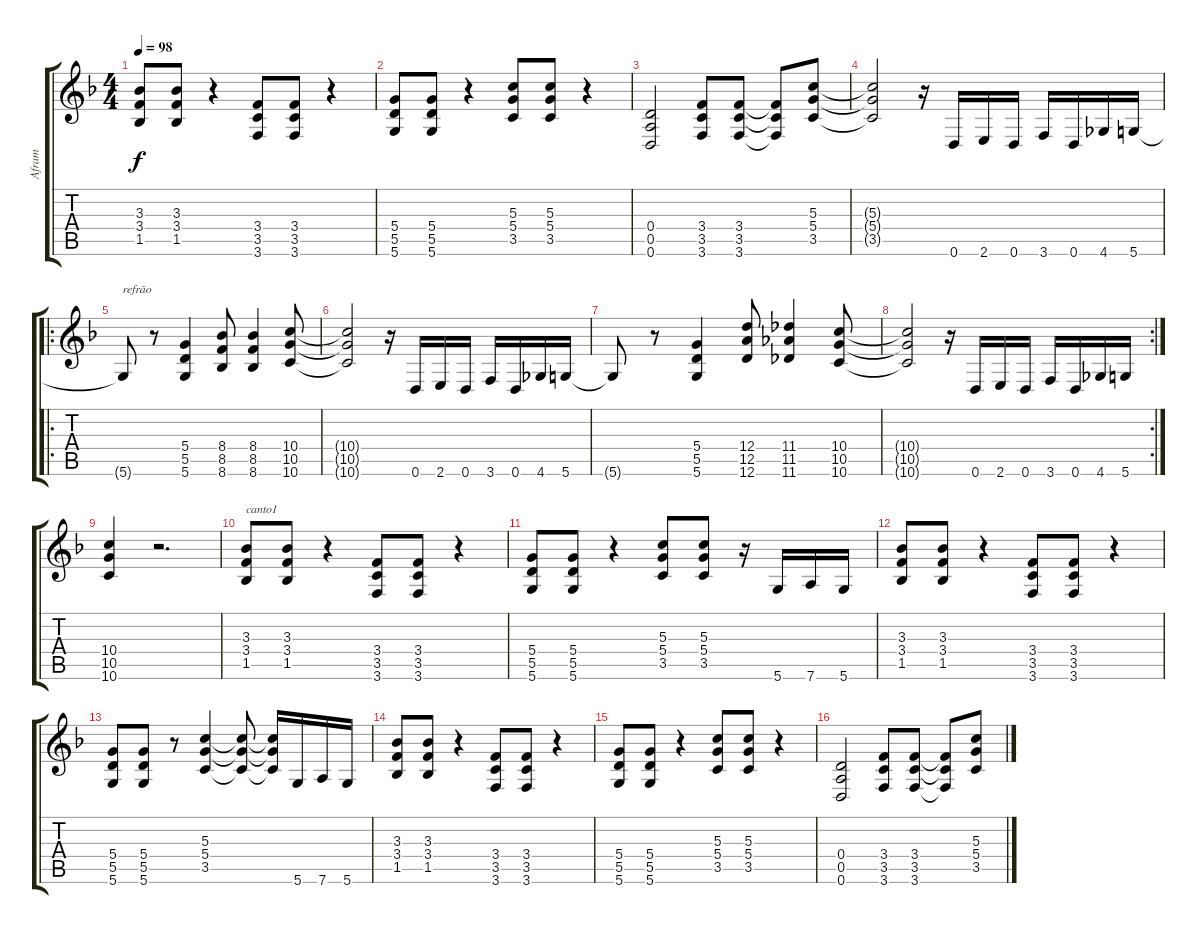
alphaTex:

\track ("Afram" "Afram") {instrument distortionguitar}
\staff {score tabs}
\tuning (E4 B3 G3 D3 A2 D2) {hide}
\ts (4 4)
\tempo 98
\clef g2
\ks dminor
(3.3 3.4 1.5).8{dy f} (3.3 3.4 1.5).8 r.4 (3.4 3.5 3.6).8 (3.4 3.5 3.6).8 r.4 |
(5.4 5.5 5.6).8 (5.4 5.5 5.6).8 r.4 (5.3 5.4 3.5).8 (5.3 5.4 3.5).8 r.4 |
(0.4 0.5 0.6).2 (3.4 3.5 3.6).8 (3.4 3.5 3.6).8 (3.4{t} 3.5{t} 3.6{t}).8 (5.3 5.4 3.5).8 |
(5.3{t} 5.4{t} 3.5{t}).2 r.16 0.6.16 2.6.16 0.6.16 3.6.16 0.6.16 4.6.16 5.6.16 |
\ro
5.6{t}.8{txt "refrão"} r.8 (5.4 5.5 5.6).4 (8.4 8.5 8.6).8 (8.4 8.5 8.6).4 (10.4 10.5 10.6).8 |
(10.4{t} 10.5{t} 10.6{t}).2 r.16 0.6.16 2.6.16 0.6.16 3.6.16 0.6.16 4.6.16 5.6.16 |
5.6{t}.8 r.8 (5.4 5.5 5.6).4 (12.4 12.5 12.6).8 (11.4 11.5 11.6).4 (10.4 10.5 10.6).8 |
\rc 2
(10.4{t} 10.5{t} 10.6{t}).2 r.16 0.6.16 2.6.16 0.6.16 3.6.16 0.6.16 4.6.16 5.6.16 |
(10.4 10.5 10.6).4 r.2{d} |
(3.3 3.4 1.5).8{txt "canto1"} (3.3 3.4 1.5).8 r.4 (3.4 3.5 3.6).8 (3.4 3.5 3.6).8 r.4 |
(5.4 5.5 5.6).8 (5.4 5.5 5.6).8 r.4 (5.3 5.4 3.5).8 (5.3 5.4 3.5).8 r.16 5.6.16 7.6.16 5.6.16 |
(3.3 3.4 1.5).8 (3.3 3.4 1.5).8 r.4 (3.4 3.5 3.6).8 (3.4 3.5 3.6).8 r.4 |
(5.4 5.5 5.6).8 (5.4 5.5 5.6).8 r.8 (5.3 5.4 3.5).4 (5.3{t} 5.4{t} 3.5{t}).8 (5.3{t} 5.4{t} 3.5{t}).16 5.6.16 7.6.16 5.6.16 |
(3.3 3.4 1.5).8 (3.3 3.4 1.5).8 r.4 (3.4 3.5 3.6).8 (3.4 3.5 3.6).8 r.4 |
(5.4 5.5 5.6).8 (5.4 5.5 5.6).8 r.4 (5.3 5.4 3.5).8 (5.3 5.4 3.5).8 r.4 |
(0.4 0.5 0.6).2 (3.4 3.5 3.6).8 (3.4 3.5 3.6).8 (3.4{t} 3.5{t} 3.6{t}).8 (5.3 5.4 3.5).8
